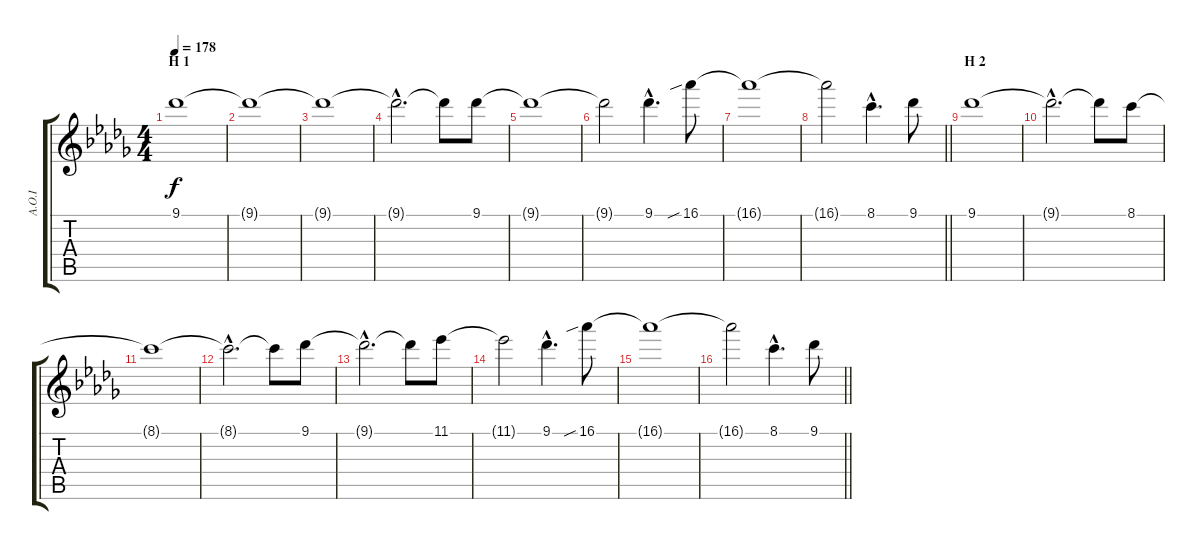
\track ("A.O.I" "A.O.I") {instrument distortionguitar}
\staff {score tabs}
\tuning (E4 B3 G3 D3 A2 E2) {hide}
\ts (4 4)
\section ("" "H 1")
\tempo 178
\clef g2
\ks db
9.1.1{dy f volume 12} |
9.1{t}.1 |
9.1{t}.1 |
9.1{hac t}.2{d} 9.1{t}.8 9.1.8 |
9.1{t}.1 |
9.1{t}.2 9.1{hac}.4{d} 16.1{sib}.8 |
16.1{t}.1 |
\barLineRight lightlight
16.1{t}.2 8.1{hac}.4{d} 9.1.8 |
\section ("" "H 2")
9.1.1{volume 12} |
9.1{hac t}.2{d} 9.1{t}.8 8.1.8 |
8.1{t}.1 |
8.1{hac t}.2{d} 8.1{t}.8 9.1.8 |
9.1{hac t}.2{d} 9.1{t}.8 11.1.8 |
11.1{t}.2 9.1{hac}.4{d} 16.1{sib}.8 |
16.1{t}.1 |
\barLineRight lightlight
16.1{t}.2 8.1{hac}.4{d} 9.1.8
